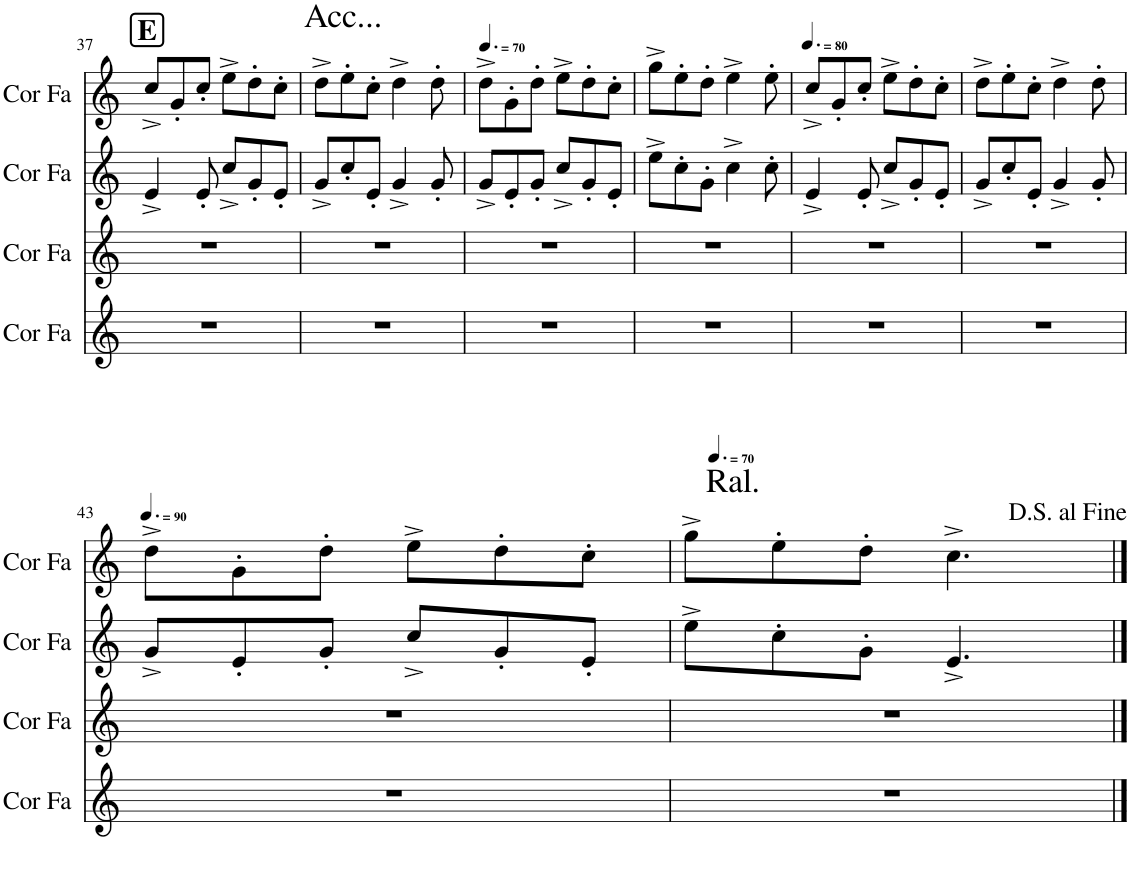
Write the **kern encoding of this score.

**kern	**kern	**kern	**kern
*part4	*part3	*part2	*part1
*staff4	*staff3	*staff2	*staff1
*I"Cor en Fa	*I"Cor en Fa	*I"Cor en Fa	*I"Cor en Fa
*I'Cor Fa	*I'Cor Fa	*I'Cor Fa	*I'Cor Fa
!!LO:PB:g=z
*clefG2	*clefG2	*clefG2	*clefG2
*Trd4c7	*Trd4c7	*Trd4c7	*Trd4c7
*k[]	*k[]	*k[]	*k[]
*M6/8	*M6/8	*M6/8	*M6/8
!!LO:REH:place=s1:a:B:cj:fs=14:t=E
=37	=37	=37	=37
2.r	2.r	4e^/	8cc^/L
.	.	.	8g'/
.	.	8e'/	8cc'/J
.	.	8cc^/L	8ee^\L
.	.	8g'/	8dd'\
.	.	8e'/J	8cc'\J
=38	=38	=38	=38
!	!	!	!LO:TX:a:t=Acc...
2.r	2.r	8g^/L	8dd^\L
.	.	8cc'/	8ee'\
.	.	8e'/J	8cc'\J
.	.	4g^/	4dd^\
.	.	8g'/	8dd'\
=39	=39	=39	=39
*	*	*	*MM105
2.r	2.r	8g^/L	8dd^\L
.	.	8e'/	8g'\
.	.	8g'/J	8dd'\J
.	.	8cc^/L	8ee^\L
.	.	8g'/	8dd'\
.	.	8e'/J	8cc'\J
=40	=40	=40	=40
2.r	2.r	8ee^\L	8gg^\L
.	.	8cc'\	8ee'\
.	.	8g'\J	8dd'\J
.	.	4cc^\	4ee^\
.	.	8cc'\	8ee'\
=41	=41	=41	=41
*	*	*	*MM120
2.r	2.r	4e^/	8cc^/L
.	.	.	8g'/
.	.	8e'/	8cc'/J
.	.	8cc^/L	8ee^\L
.	.	8g'/	8dd'\
.	.	8e'/J	8cc'\J
=42	=42	=42	=42
2.r	2.r	8g^/L	8dd^\L
.	.	8cc'/	8ee'\
.	.	8e'/J	8cc'\J
.	.	4g^/	4dd^\
.	.	8g'/	8dd'\
!!LO:LB:g=z
=43	=43	=43	=43
*	*	*	*MM135
2.r	2.r	8g^/L	8dd^\L
.	.	8e'/	8g'\
.	.	8g'/J	8dd'\J
.	.	8cc^/L	8ee^\L
.	.	8g'/	8dd'\
.	.	8e'/J	8cc'\J
=44	=44	=44	=44
*	*	*	*MM105
!	!	!	!LO:TX:a:t=Ral.
2.r	2.r	8ee^\L	8gg^\L
.	.	8cc'\	8ee'\
.	.	8g'\J	8dd'\J
.	.	4.e^/	4.cc^\
==	==	==	==
*-	*-	*-	*-
